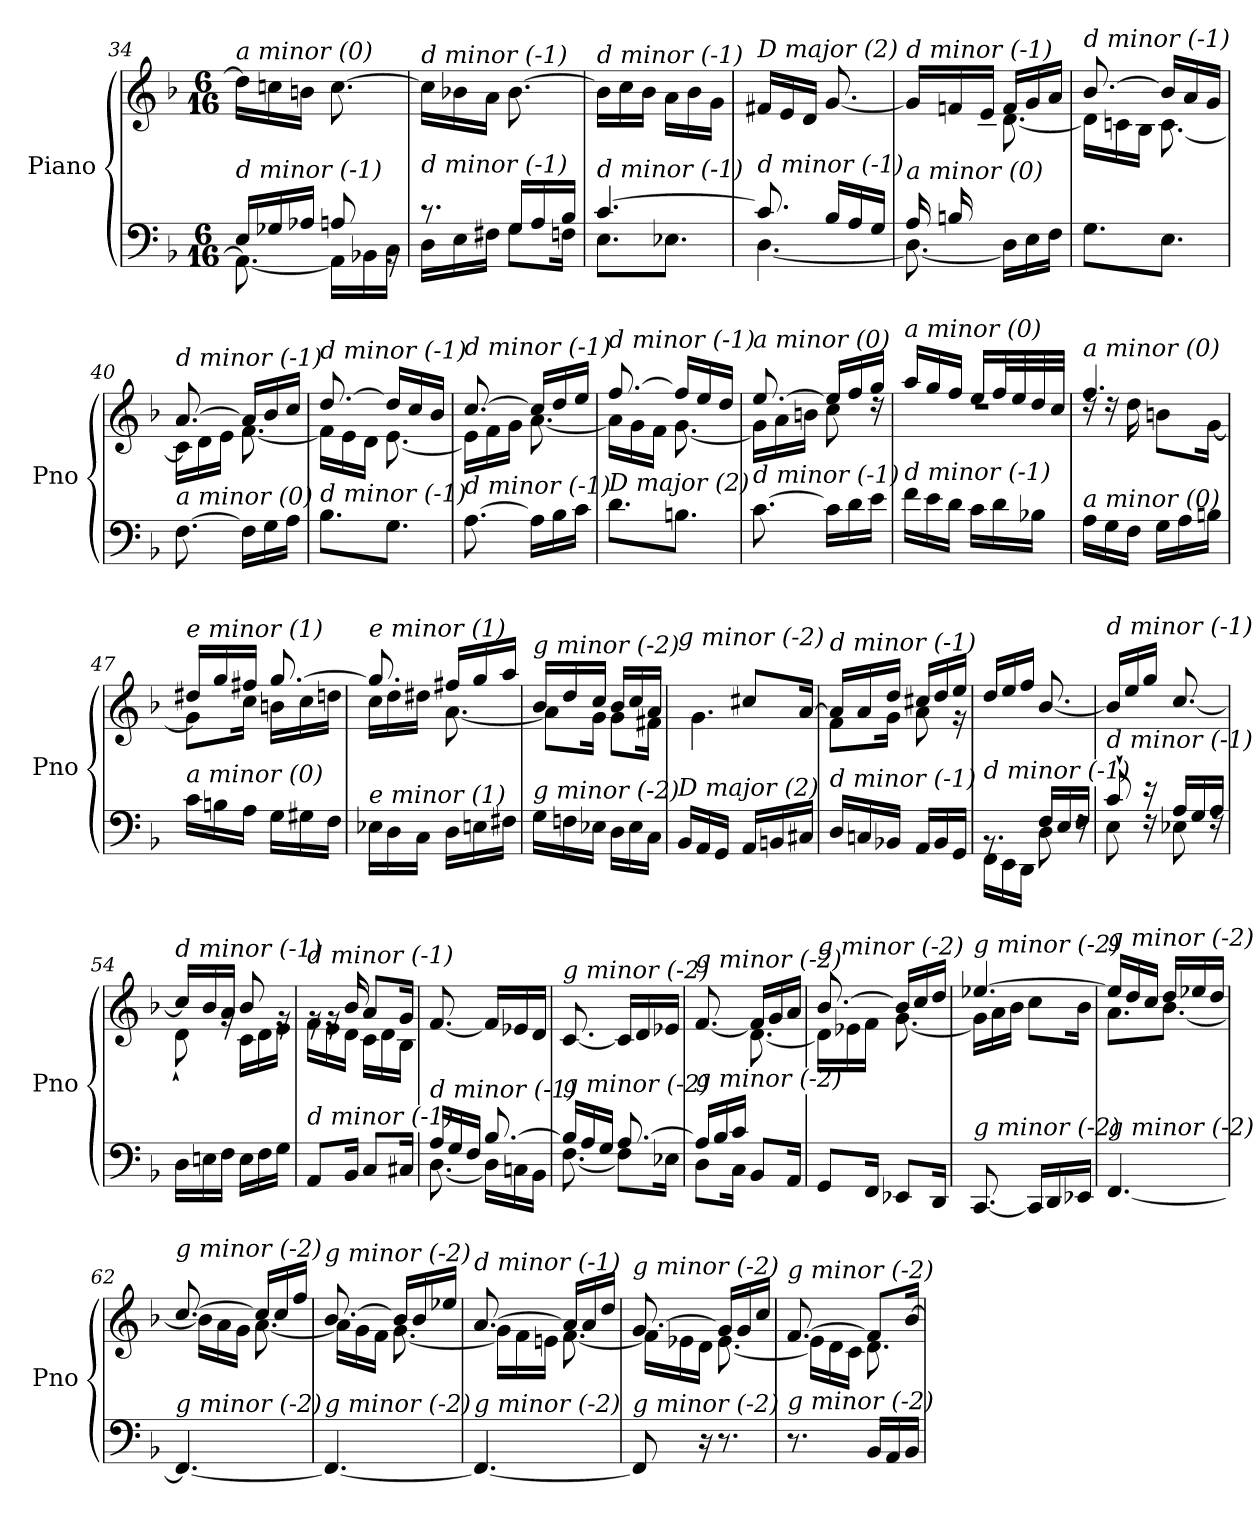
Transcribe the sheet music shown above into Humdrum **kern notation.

**kern	**kern
*part1	*part1
*staff2	*staff1
*I"Piano	*
*I'Pno	*
*clefF4	*clefG2
*k[b-]	*k[b-]
*M6/16	*M6/16
=34	=34
*^	*
!	!	!LO:TX:i:t=a minor (0)
!LO:TX:i:t=d minor (-1)	!	!
16E/LL	8.AA\_	16dd\LL]
16G-Xi/	.	16ccn\
16A-Xi/JJ	.	16bn\JJ
8A/	16AA\LL]	[8.cc\
.	16BB-X\	.
16rBB	16C\JJ	.
=35	=35	=35
!	!	!LO:TX:i:t=d minor (-1)
!LO:TX:i:t=d minor (-1)	!	!
8.r	16D\LL	16cc\LL]
.	16E\	16b-X\
.	16F#Xj\JJ	16a\JJ
16G/LL	8G\L	[8.b-\
16A/	.	.
16B-/JJ	16Fn\Jk	.
=36	=36	=36
!	!	!LO:TX:i:t=d minor (-1)
!LO:TX:i:t=d minor (-1)	!	!
[4.c/	8.E\L	16b-\LL]
.	.	16cc\
.	.	16b-\JJ
.	8.E-X\J	16a\LL
.	.	16b-\
.	.	16g\JJ
=37	=37	=37
!	!	!LO:TX:i:t=D major (2)
!LO:TX:i:t=d minor (-1)	!	!
8.c/]	[4.D\	16f#X/LL
.	.	16e/
.	.	16d/JJ
16B-/LL	.	[8.g/
16A/	.	.
16G/JJ	.	.
!!LO:LB:g=z
=38	=38	=38
*	*	*^
!	!	!LO:TX:i:t=d minor (-1)	!
!LO:TX:i:t=a minor (0)	!	!	!
16A/LL	8.D\_	16g/LL]	8ryy
16Bn/	.	16fn/	.
4ryy	.	16e/JJ	16c#X\JJ
.	16D\LL]	16f/LL	[8.d\
.	16E\	16g/	.
.	16F\JJ	16a/JJ	.
=39	=39	=39	=39
!	!	!LO:TX:i:t=d minor (-1)	!
!LO:TX:i:t=a minor (0)	!	!	!
*v	*v	*	*
8.G\L	[8.b-/	16d\LL]
.	.	16cn\
.	.	16B-\JJ
8.E\J	16b-/LL]	[8.c\
.	16a/	.
.	16g/JJ	.
=40	=40	=40
!	!LO:TX:i:t=d minor (-1)	!
!LO:TX:i:t=a minor (0)	!	!
[8.F\	[8.a/	16c\LL]
.	.	16d\
.	.	16e\JJ
16F\LL]	16a/LL]	[8.f\
16G\	16b-/	.
16A\JJ	16cc/JJ	.
=41	=41	=41
!	!LO:TX:i:t=d minor (-1)	!
!LO:TX:i:t=d minor (-1)	!	!
8.B-\L	[8.dd/	16f\LL]
.	.	16e\
.	.	16d\JJ
8.G\J	16dd/LL]	[8.e\
.	16cc/	.
.	16b-/JJ	.
=42	=42	=42
!	!LO:TX:i:t=d minor (-1)	!
!LO:TX:i:t=d minor (-1)	!	!
[8.A\	[8.cc/	16e\LL]
.	.	16f\
.	.	16g\JJ
16A\LL]	16cc/LL]	[8.a\
16B-\	16dd/	.
16c\JJ	16ee/JJ	.
=43	=43	=43
!	!LO:TX:i:t=d minor (-1)	!
!LO:TX:i:t=D major (2)	!	!
8.d\L	[8.ff/	16a\LL]
.	.	16g\
.	.	16f\JJ
8.Bn\J	16ff/LL]	[8.g\
.	16ee/	.
.	16dd/JJ	.
!!LO:LB:g=z	!!
=44	=44	=44
!	!LO:TX:i:t=a minor (0)	!
!LO:TX:i:t=d minor (-1)	!	!
[8.c\	[8.ee/	16g\LL]
.	.	16a\
.	.	16bn\JJ
16c\LL]	16ee/LL]	8cc\
16d\	16ff/	.
16e\JJ	16gg/JJ	16rdd
=45	=45	=45
!	!LO:TX:i:t=a minor (0)	!
!LO:TX:i:t=d minor (-1)	!	!
16f\LL	16aa/LL	4.rdd
16e\	16gg/	.
16d\JJ	16ff/JJ	.
16c\LL	16ee/LL	.
16d\	32ff/L	.
.	32ee/	.
16B-X\JJ	32dd/	.
.	32cc/JJJ	.
=46	=46	=46
!	!LO:TX:i:t=a minor (0)	!
!LO:TX:i:t=a minor (0)	!	!
16A\LL	4.ff/	16rdd
16G\	.	16rdd
16F\JJ	.	16dd\
16G\LL	.	8bn\L
16A\	.	.
16Bn\JJ	.	[16g\Jk
=47	=47	=47
!	!LO:TX:i:t=e minor (1)	!
!LO:TX:i:t=a minor (0)	!	!
16c\LL	16dd#Xi/LL	8g\L]
16Bn\	16gg/	.
16A\JJ	16ff#X/JJ	16cc\Jk
16G\LL	[8.gg/	16bn\LL
16G#Xi\	.	16cc\
16F\JJ	.	16dd\JJ
=48	=48	=48
!	!LO:TX:i:t=e minor (1)	!
!LO:TX:i:t=e minor (1)	!	!
16E-Xj\LL	8.gg/]	16cc\LL
16D\	.	16dd\
16C\JJ	.	16dd#Xi\JJ
16D\LL	16ff#X/LL	[8.a\
16En\	16gg/	.
16F#X\JJ	16aa/JJ	.
!!LO:LB:g=z	!!
=49	=49	=49
!	!LO:TX:i:t=g minor (-2)	!
!LO:TX:i:t=g minor (-2)	!	!
16G\LL	16b-/LL	8a\L]
16Fn\	16dd/	.
16E-X\JJ	16cc/JJ	16g\Jk
16D\LL	16b-/LL	8g\L
16E-\	16cc/	.
16C\JJ	16a/JJ	16f#X\Jk
=50	=50	=50
!	!LO:TX:i:t=g minor (-2)	!
!LO:TX:i:t=D major (2)	!	!
16BB-/LL	8g/Lyy	4.g\
16AA/	.	.
16GG/JJ	16ee-X/Jk	.
16AA/LL	8cc#X/L	.
16BBn/	.	.
16C#X/JJ	[16a/Jk	.
=51	=51	=51
!	!LO:TX:i:t=d minor (-1)	!
!LO:TX:i:t=d minor (-1)	!	!
16D/LL	16a/LL]	8f\L
16Cn/	16a/	.
16BB-X/JJ	16dd/JJ	16g\Jk
16AA/LL	16cc#X/LL	8a\
16BB-/	16dd/	.
16GG/JJ	16ee/JJ	16r
=52	=52	=52
*^	*	*
!	!	!LO:TX:i:t=d minor (-1)	!
!LO:TX:i:t=d minor (-1)	!	!	!
*	*	*v	*v
8.rBB	16FF\LL	16dd/LL
.	16EE\	16ee/
.	16DD\JJ	16ff/JJ
16F/LL	8D\	[8.b-/
16E/	.	.
16F/JJ	16rF	.
=53	=53	=53
!	!	!LO:TX:i:t=d minor (-1)
!LO:TX:i:t=d minor (-1)	!	!
8c`/	8E\	16b-/LL]
.	.	16ee/
16r	16rF	16gg/JJ
16A/LL	8E-X\	[8.cc/
16G/	.	.
16A/JJ	16rF	.
=54	=54	=54
*	*	*^
!	!	!LO:TX:i:t=d minor (-1)	!
!LO:TX:i:t=d minor (-1)	!	!	!
*v	*v	*	*
16D\LL	16cc/LL]	8d`\
16En\	16b-/	.
16F\JJ	16a/JJ	16rg
16E\LL	8b-/	16c\LL
16F\	.	16d\
16G\JJ	16rg	16e\JJ
!!LO:LB:g=z	!!
=55	=55	=55
!	!LO:TX:i:t=d minor (-1)	!
!LO:TX:i:t=d minor (-1)	!	!
8AA/L	16rg	16f\LL
.	16rg	16e\
16BB-/Jk	16b-/	16d\JJ
8C/L	8a/L	16c\LL
.	.	16d\
16C#X/Jk	16g/Jk	16B-\JJ
=56	=56	=56
*^	*	*
!	!	!LO:TX:i:t=g minor (-2)	!
!LO:TX:i:t=d minor (-1)	!	!	!
*	*	*v	*v
16A/LL	[8.D\	[8.f/
16G/	.	.
16F/JJ	.	.
[8.B-/	16D\LL]	16f/LL]
.	16Cn\	16e-X/
.	16BB-\JJ	16d/JJ
=57	=57	=57
!	!	!LO:TX:i:t=g minor (-2)
!LO:TX:i:t=g minor (-2)	!	!
16B-/LL]	[8.F\	[8.c/
16A/	.	.
16G/JJ	.	.
[8.A/	8F\L]	16c/LL]
.	.	16d/
.	16E-X\Jk	16e-X/JJ
=58	=58	=58
*	*^	*^
*	*	*	*	*^
!	!	!	!LO:TX:i:t=g minor (-2)	!	!
!LO:TX:i:t=g minor (-2)	!	!	!	!	!
8.ryy	16A/LL]	8D\L	[8.f/	8.ryy	8.ryy
.	16B-/	.	.	.	.
.	16c/JJ	16C\Jk	.	.	.
8.ryy	8BB-/L	8.ryy	16f/LL]	[8.d\	8.ryy
.	.	.	16g/	.	.
.	16AA/Jk	.	16a/JJ	.	.
*	*v	*v	*	*	*
*	*	*	*v	*v
=59	=59	=59	=59
!	!	!LO:TX:i:t=g minor (-2)	!
!LO:TX:i:t=g minor (-2)	!	!	!
*v	*v	*	*
8GG/L	[8.b-/	16d\LL]
.	.	16e-X\
16FF/Jk	.	16f\JJ
8EE-X/L	16b-/LL]	[8.g\
.	16cc/	.
16DD/Jk	16dd/JJ	.
=60	=60	=60
!	!LO:TX:i:t=g minor (-2)	!
!LO:TX:i:t=g minor (-2)	!	!
[8.CC/	[4.ee-X/	16g\LL]
.	.	16a\
.	.	16b-\JJ
16CC/LL]	.	8cc\L
16DD/	.	.
16EE-X/JJ	.	16b-\Jk
!!LO:LB:g=z	!!
=61	=61	=61
!	!LO:TX:i:t=g minor (-2)	!
!LO:TX:i:t=g minor (-2)	!	!
[4.FF/	16ee-/LL]	8.a\L
.	16dd/	.
.	16cc/JJ	.
.	16dd/LL	[8.b-\J
.	16ee-X/	.
.	16dd/JJ	.
=62	=62	=62
!	!LO:TX:i:t=g minor (-2)	!
!LO:TX:i:t=g minor (-2)	!	!
4.FF/_	[8.cc/	16b-\LL]
.	.	16a\
.	.	16g\JJ
.	16cc/LL]	[8.a\
.	16cc/	.
.	16ff/JJ	.
=63	=63	=63
!	!LO:TX:i:t=g minor (-2)	!
!LO:TX:i:t=g minor (-2)	!	!
4.FF/_	[8.b-/	16a\LL]
.	.	16g\
.	.	16f\JJ
.	16b-/LL]	[8.g\
.	16b-/	.
.	16ee-X/JJ	.
=64	=64	=64
!	!LO:TX:i:t=d minor (-1)	!
!LO:TX:i:t=g minor (-2)	!	!
4.FF/_	[8.a/	16g\LL]
.	.	16f\
.	.	16en\JJ
.	16a/LL]	[8.f\
.	16a/	.
.	16dd/JJ	.
=65	=65	=65
!	!LO:TX:i:t=g minor (-2)	!
!LO:TX:i:t=g minor (-2)	!	!
8FF/]	[8.g/	16f\LL]
.	.	16e-X\
16r	.	16d\JJ
8.r	16g/LL]	[8.e-\
.	16g/	.
.	16cc/JJ	.
=66	=66	=66
!	!LO:TX:i:t=g minor (-2)	!
!LO:TX:i:t=g minor (-2)	!	!
8.r	[8.f/	16e-\LL]
.	.	16d\
.	.	16c\JJ
16BB-/LL	8f/L]	8.d\
16AA/	.	.
16BB-/JJ	[16b-/Jk	.
*	*v	*v
=	=
*-	*-
